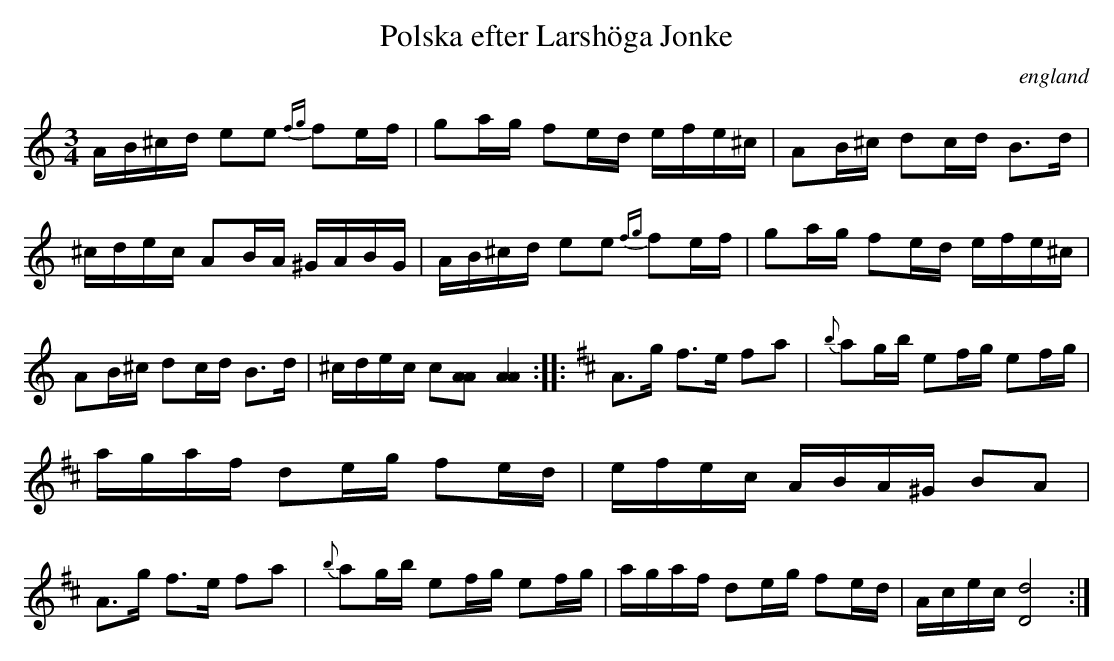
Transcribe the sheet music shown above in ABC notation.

X:1
T:Polska efter Larsh\"oga Jonke
O:england
M:3/4
L:1/16
K:Am
AB^cd e2e2 {fg}f2ef | g2ag f2ed efe^c |\
A2B^c d2cd B3d | ^cdec A2BA ^GABG|\
AB^cd e2e2 {fg}f2ef | g2ag f2ed efe^c |\
A2B^c d2cd B3d | ^cdec c2[A2A2] [A4A4] :: \
K:D
A3g f3e f2a2 | {b}a2gb e2fg e2fg |\
agaf d2eg f2ed | efec ABA^G B2A2|\
A3g f3e f2a2 | {b}a2gb e2fg e2fg |\
agaf d2eg f2ed | Acec [D8d8]:|
